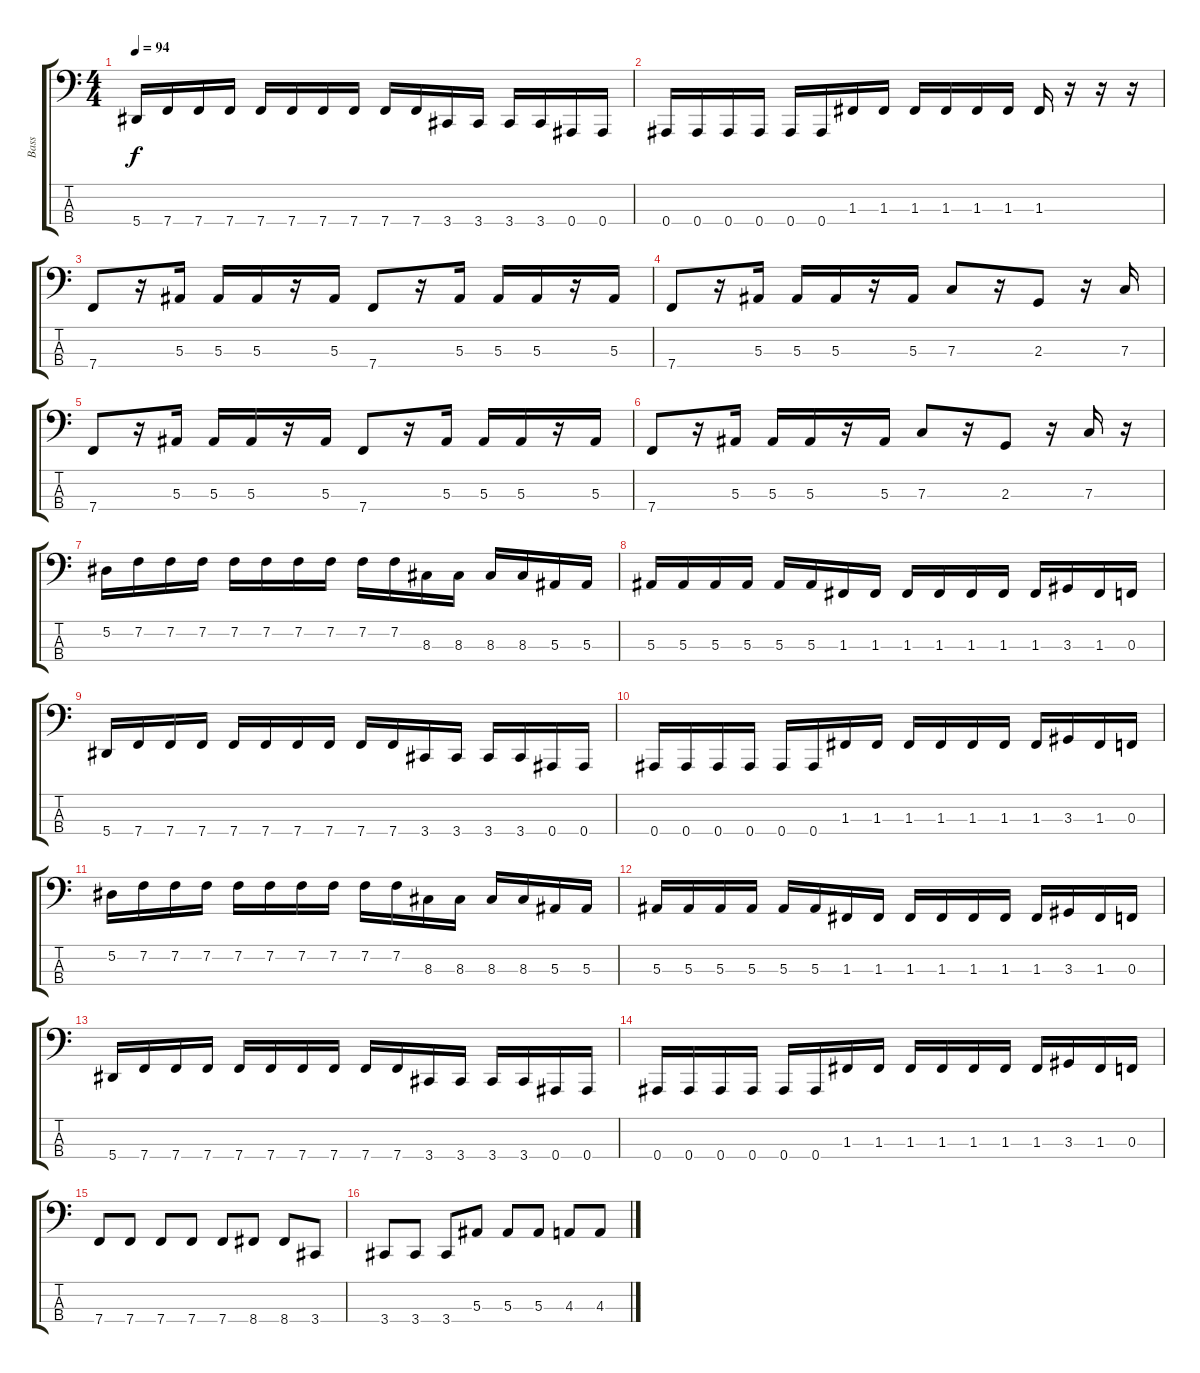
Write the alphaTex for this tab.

\track ("Bass" "Bass") {instrument slapbass1}
\staff {score tabs}
\tuning (Eb2 Bb1 F1 Bb0) {hide}
\ts (4 4)
\tempo 94
\clef f4
\ks c
5.4.16{dy f} 7.4.16 7.4.16 7.4.16 7.4.16 7.4.16 7.4.16 7.4.16 7.4.16 7.4.16 3.4.16 3.4.16 3.4.16 3.4.16 0.4.16 0.4.16 |
0.4.16 0.4.16 0.4.16 0.4.16 0.4.16 0.4.16 1.3.16 1.3.16 1.3.16 1.3.16 1.3.16 1.3.16 1.3.16 r.16 r.16 r.16 |
7.4.8 r.16 5.3.16 5.3.16 5.3.16 r.16 5.3.16 7.4.8 r.16 5.3.16 5.3.16 5.3.16 r.16 5.3.16 |
7.4.8 r.16 5.3.16 5.3.16 5.3.16 r.16 5.3.16 7.3.8 r.16 2.3.8 r.16 7.3.16 |
7.4.8 r.16 5.3.16 5.3.16 5.3.16 r.16 5.3.16 7.4.8 r.16 5.3.16 5.3.16 5.3.16 r.16 5.3.16 |
7.4.8 r.16 5.3.16 5.3.16 5.3.16 r.16 5.3.16 7.3.8 r.16 2.3.8 r.16 7.3.16 r.16 |
5.2.16 7.2.16 7.2.16 7.2.16 7.2.16 7.2.16 7.2.16 7.2.16 7.2.16 7.2.16 8.3.16 8.3.16 8.3.16 8.3.16 5.3.16 5.3.16 |
5.3.16 5.3.16 5.3.16 5.3.16 5.3.16 5.3.16 1.3.16 1.3.16 1.3.16 1.3.16 1.3.16 1.3.16 1.3.16 3.3.16 1.3.16 0.3.16 |
5.4.16 7.4.16 7.4.16 7.4.16 7.4.16 7.4.16 7.4.16 7.4.16 7.4.16 7.4.16 3.4.16 3.4.16 3.4.16 3.4.16 0.4.16 0.4.16 |
0.4.16 0.4.16 0.4.16 0.4.16 0.4.16 0.4.16 1.3.16 1.3.16 1.3.16 1.3.16 1.3.16 1.3.16 1.3.16 3.3.16 1.3.16 0.3.16 |
5.2.16 7.2.16 7.2.16 7.2.16 7.2.16 7.2.16 7.2.16 7.2.16 7.2.16 7.2.16 8.3.16 8.3.16 8.3.16 8.3.16 5.3.16 5.3.16 |
5.3.16 5.3.16 5.3.16 5.3.16 5.3.16 5.3.16 1.3.16 1.3.16 1.3.16 1.3.16 1.3.16 1.3.16 1.3.16 3.3.16 1.3.16 0.3.16 |
5.4.16 7.4.16 7.4.16 7.4.16 7.4.16 7.4.16 7.4.16 7.4.16 7.4.16 7.4.16 3.4.16 3.4.16 3.4.16 3.4.16 0.4.16 0.4.16 |
0.4.16 0.4.16 0.4.16 0.4.16 0.4.16 0.4.16 1.3.16 1.3.16 1.3.16 1.3.16 1.3.16 1.3.16 1.3.16 3.3.16 1.3.16 0.3.16 |
7.4.8 7.4.8 7.4.8 7.4.8 7.4.8 8.4.8 8.4.8 3.4.8 |
3.4.8 3.4.8 3.4.8 5.3.8 5.3.8 5.3.8 4.3.8 4.3.8
